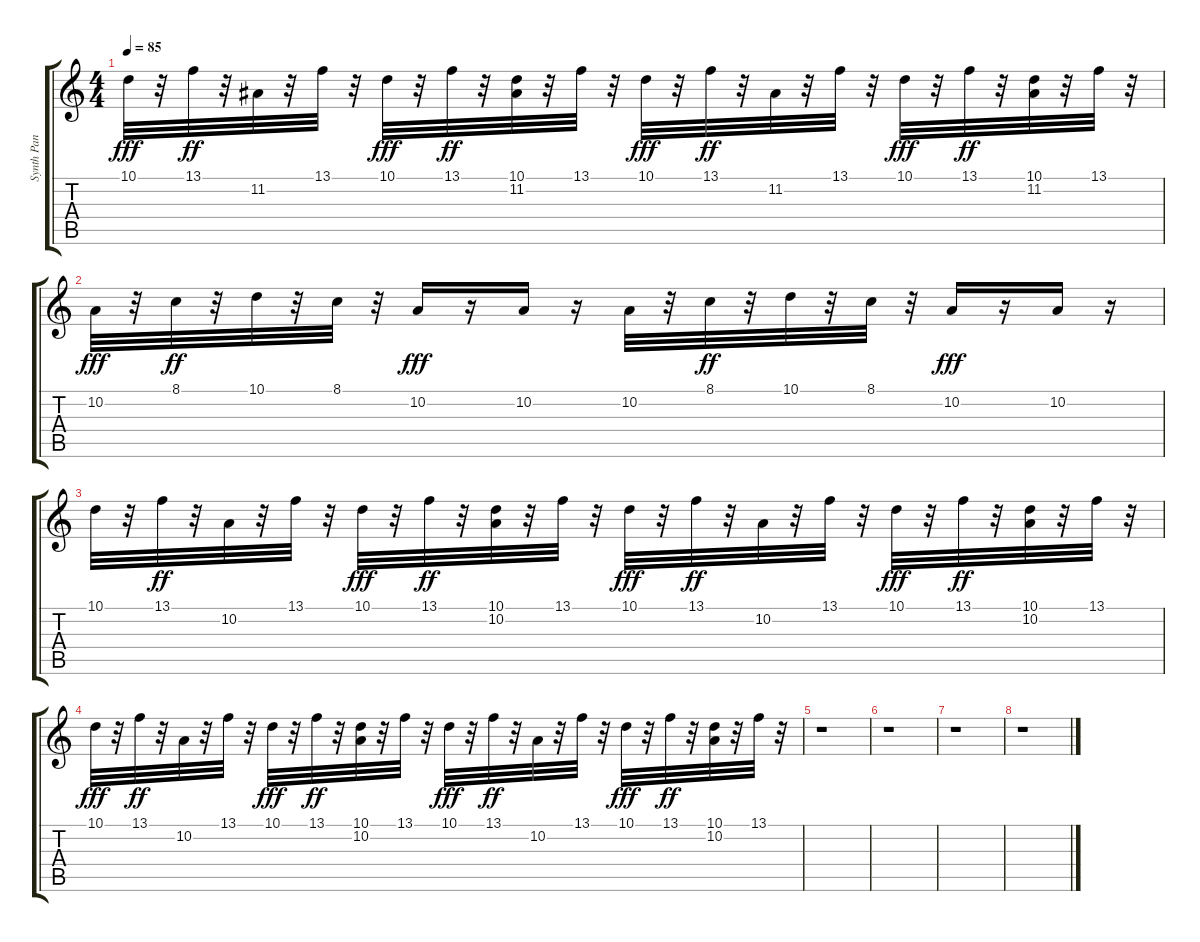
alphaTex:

\track ("Synth Pan Pipes" "Synth Pan ") {instrument panflute}
\staff {score tabs}
\tuning (E4 B3 G3 D3 A2 E2) {hide}
\ts (4 4)
\tempo 85
\clef g2
\ks c
10.1.32{dy fff balance 2} r.32 13.1.32{dy ff balance 14} r.32 11.2.32{balance 2} r.32 13.1.32{balance 14} r.32 10.1.32{dy fff balance 2} r.32 13.1.32{dy ff balance 14} r.32 (10.1 11.2).32{balance 2} r.32 13.1.32{balance 14} r.32 10.1.32{dy fff balance 2} r.32 13.1.32{dy ff balance 14} r.32 11.2.32{balance 2} r.32 13.1.32{balance 14} r.32 10.1.32{dy fff balance 2} r.32 13.1.32{dy ff balance 14} r.32 (10.1 11.2).32{balance 2} r.32 13.1.32{balance 14} r.32 |
10.2.32{dy fff balance 2} r.32 8.1.32{dy ff balance 14} r.32 10.1.32{balance 2} r.32 8.1.32{balance 14} r.32 10.2.16{dy fff balance 2} r.16 10.2.16{balance 2} r.16 10.2.32{balance 2} r.32 8.1.32{dy ff balance 14} r.32 10.1.32{balance 2} r.32 8.1.32{balance 14} r.32 10.2.16{dy fff balance 2} r.16 10.2.16{balance 2} r.16 |
10.1.32{balance 2} r.32 13.1.32{dy ff balance 14} r.32 10.2.32{balance 2} r.32 13.1.32{balance 14} r.32 10.1.32{dy fff balance 2} r.32 13.1.32{dy ff balance 14} r.32 (10.1 10.2).32{balance 2} r.32 13.1.32{balance 14} r.32 10.1.32{dy fff balance 2} r.32 13.1.32{dy ff balance 14} r.32 10.2.32{balance 2} r.32 13.1.32{balance 14} r.32 10.1.32{dy fff balance 2} r.32 13.1.32{dy ff balance 14} r.32 (10.1 10.2).32{volume 15 balance 2} r.32 13.1.32{volume 15 balance 14} r.32 |
10.1.32{dy fff volume 14 balance 2} r.32 13.1.32{dy ff volume 12 balance 14} r.32 10.2.32{volume 12 balance 2} r.32 13.1.32{volume 11 balance 14} r.32 10.1.32{dy fff volume 10 balance 2} r.32 13.1.32{dy ff volume 10 balance 14} r.32 (10.1 10.2).32{volume 9 balance 2} r.32 13.1.32{volume 9 balance 14} r.32 10.1.32{dy fff volume 8 balance 2} r.32 13.1.32{dy ff volume 8 balance 14} r.32 10.2.32{volume 7 balance 2} r.32 13.1.32{volume 6 balance 14} r.32 10.1.32{dy fff volume 6 balance 2} r.32 13.1.32{dy ff volume 5 balance 14} r.32 (10.1 10.2).32{volume 5 balance 2} r.32 13.1.32{volume 4 balance 14} r.32 |
r.1 |
r.1 |
r.1 |
r.1
